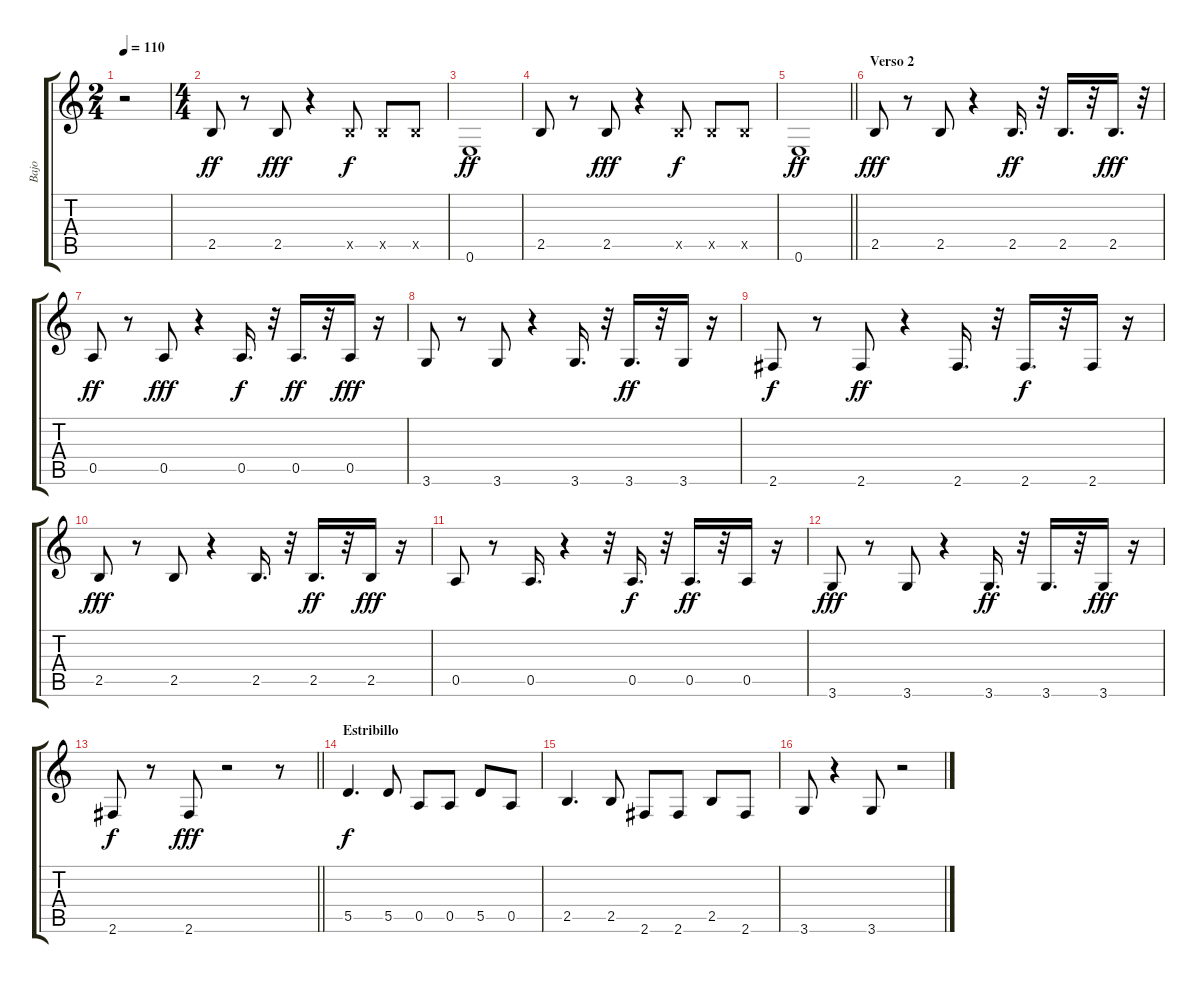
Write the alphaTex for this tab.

\track ("Bajo" "Bajo") {instrument electricbassfinger}
\staff {score tabs}
\tuning (E4 B3 G3 D3 A2 E2) {hide}
\ts (2 4)
\tempo 110
\clef g2
\ks c
r.2{dy f} |
\ts (4 4)
2.5.8{dy ff} r.8 2.5.8{dy fff} r.4 2.5{x}.8{dy f} 2.5{x}.8 2.5{x}.8 |
0.6.1{dy ff} |
2.5.8 r.8 2.5.8{dy fff} r.4 2.5{x}.8{dy f} 2.5{x}.8 2.5{x}.8 |
\barLineRight lightlight
0.6.1{dy ff} |
\section ("" "Verso 2")
2.5.8{dy fff} r.8 2.5.8 r.4 2.5.16{d dy ff} r.32 2.5.16{d} r.32 2.5.16{d dy fff} r.32 |
0.5.8{dy ff} r.8 0.5.8{dy fff} r.4 0.5.16{d dy f} r.32 0.5.16{d dy ff} r.32 0.5.16{dy fff} r.16 |
3.6.8 r.8 3.6.8 r.4 3.6.16{d} r.32 3.6.16{d dy ff} r.32 3.6.16 r.16 |
2.6.8{dy f} r.8 2.6.8{dy ff} r.4 2.6.16{d} r.32 2.6.16{d dy f} r.32 2.6.16 r.16 |
2.5.8{dy fff} r.8 2.5.8 r.4 2.5.16{d} r.32 2.5.16{d dy ff} r.32 2.5.16{dy fff} r.16 |
0.5.8 r.8 0.5.16{d} r.4 r.32 0.5.16{d dy f} r.32 0.5.16{d dy ff} r.32 0.5.16 r.16 |
3.6.8{dy fff} r.8 3.6.8 r.4 3.6.16{d dy ff} r.32 3.6.16{d} r.32 3.6.16{dy fff} r.16 |
\barLineRight lightlight
2.6.8{dy f} r.8 2.6.8{dy fff} r.2 r.8 |
\section ("" "Estribillo")
5.5.4{d dy f} 5.5.8 0.5.8 0.5.8 5.5.8 0.5.8 |
2.5.4{d} 2.5.8 2.6.8 2.6.8 2.5.8 2.6.8 |
3.6.8 r.4 3.6.8 r.2
